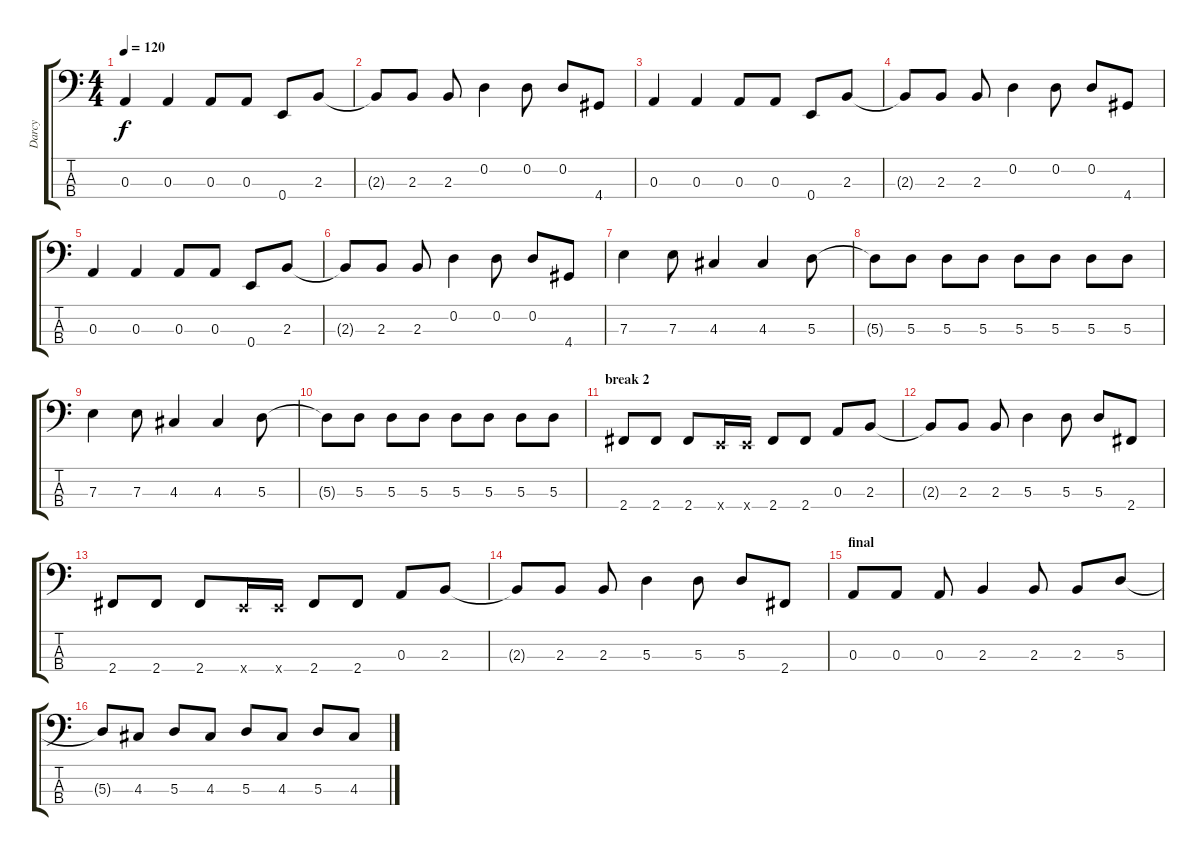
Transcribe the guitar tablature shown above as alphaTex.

\track ("Darcy" "Darcy") {instrument electricbasspick}
\staff {score tabs}
\tuning (G2 D2 A1 E1) {hide}
\ts (4 4)
\tempo 120
\clef f4
\ks c
0.3.4{dy f} 0.3.4 0.3.8 0.3.8 0.4.8 2.3.8 |
2.3{t}.8 2.3.8 2.3.8 0.2.4 0.2.8 0.2.8 4.4.8 |
0.3.4 0.3.4 0.3.8 0.3.8 0.4.8 2.3.8 |
2.3{t}.8 2.3.8 2.3.8 0.2.4 0.2.8 0.2.8 4.4.8 |
0.3.4 0.3.4 0.3.8 0.3.8 0.4.8 2.3.8 |
2.3{t}.8 2.3.8 2.3.8 0.2.4 0.2.8 0.2.8 4.4.8 |
7.3.4 7.3.8 4.3.4 4.3.4 5.3.8 |
5.3{t}.8 5.3.8 5.3.8 5.3.8 5.3.8 5.3.8 5.3.8 5.3.8 |
7.3.4 7.3.8 4.3.4 4.3.4 5.3.8 |
5.3{t}.8 5.3.8 5.3.8 5.3.8 5.3.8 5.3.8 5.3.8 5.3.8 |
\section ("" "break 2")
2.4.8 2.4.8 2.4.8 0.4{x}.16 0.4{x}.16 2.4.8 2.4.8 0.3.8 2.3.8 |
2.3{t}.8 2.3.8 2.3.8 5.3.4 5.3.8 5.3.8 2.4.8 |
2.4.8 2.4.8 2.4.8 0.4{x}.16 0.4{x}.16 2.4.8 2.4.8 0.3.8 2.3.8 |
2.3{t}.8 2.3.8 2.3.8 5.3.4 5.3.8 5.3.8 2.4.8 |
\section ("" "final")
0.3.8 0.3.8 0.3.8 2.3.4 2.3.8 2.3.8 5.3.8 |
5.3{t}.8 4.3.8 5.3.8 4.3.8 5.3.8 4.3.8 5.3.8 4.3.8
